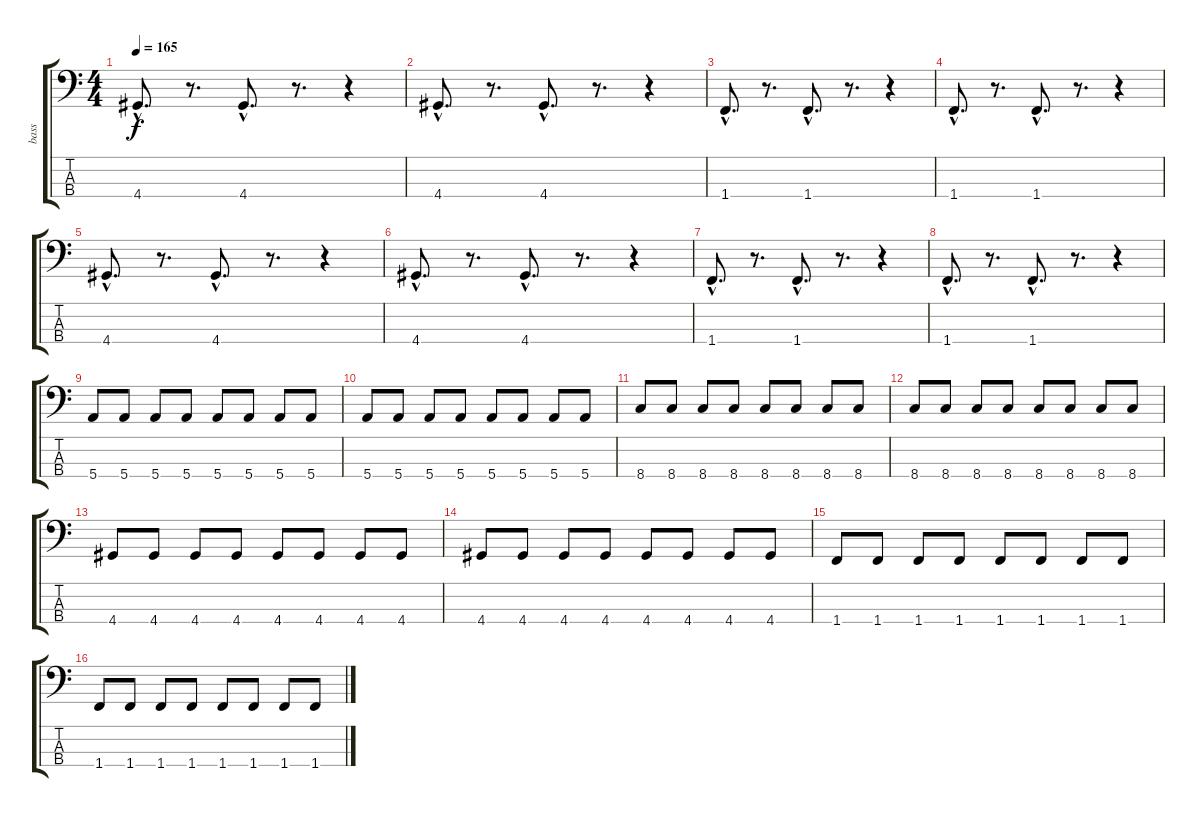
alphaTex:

\track ("bass" "bass") {instrument slapbass2}
\staff {score tabs}
\tuning (G2 D2 A1 E1) {hide}
\ts (4 4)
\tempo 165
\clef f4
\ks c
4.4{hac}.8{d dy f} r.8{d} 4.4{hac}.8{d} r.8{d} r.4 |
4.4{hac}.8{d} r.8{d} 4.4{hac}.8{d} r.8{d} r.4 |
1.4{hac}.8{d} r.8{d} 1.4{hac}.8{d} r.8{d} r.4 |
1.4{hac}.8{d} r.8{d} 1.4{hac}.8{d} r.8{d} r.4 |
4.4{hac}.8{d} r.8{d} 4.4{hac}.8{d} r.8{d} r.4 |
4.4{hac}.8{d} r.8{d} 4.4{hac}.8{d} r.8{d} r.4 |
1.4{hac}.8{d} r.8{d} 1.4{hac}.8{d} r.8{d} r.4 |
1.4{hac}.8{d} r.8{d} 1.4{hac}.8{d} r.8{d} r.4 |
5.4.8 5.4.8 5.4.8 5.4.8 5.4.8 5.4.8 5.4.8 5.4.8 |
5.4.8 5.4.8 5.4.8 5.4.8 5.4.8 5.4.8 5.4.8 5.4.8 |
8.4.8 8.4.8 8.4.8 8.4.8 8.4.8 8.4.8 8.4.8 8.4.8 |
8.4.8 8.4.8 8.4.8 8.4.8 8.4.8 8.4.8 8.4.8 8.4.8 |
4.4.8 4.4.8 4.4.8 4.4.8 4.4.8 4.4.8 4.4.8 4.4.8 |
4.4.8 4.4.8 4.4.8 4.4.8 4.4.8 4.4.8 4.4.8 4.4.8 |
1.4.8 1.4.8 1.4.8 1.4.8 1.4.8 1.4.8 1.4.8 1.4.8 |
1.4.8 1.4.8 1.4.8 1.4.8 1.4.8 1.4.8 1.4.8 1.4.8
